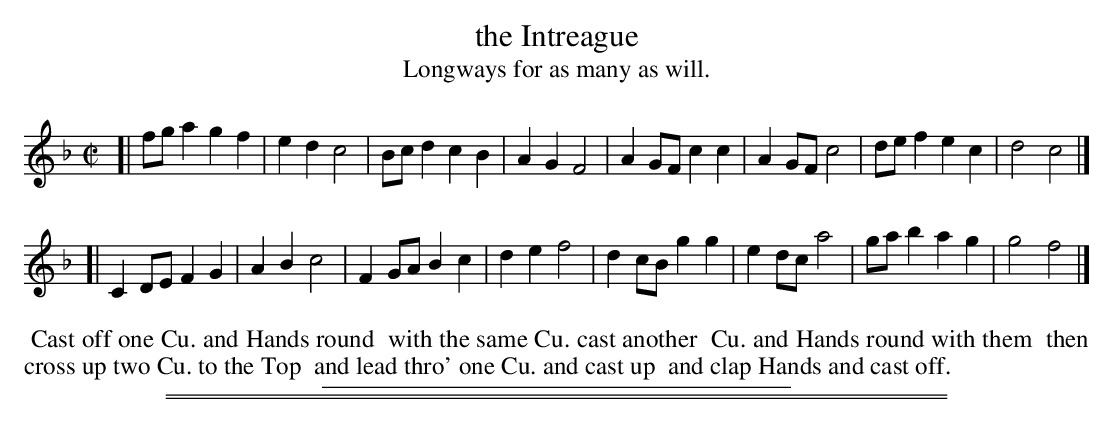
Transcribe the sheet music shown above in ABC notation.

X:1
T: the Intreague
T: Longways for as many as will.
M: C|
L: 1/8
K: F
[|\
fga2 g2f2 | e2d2 c4 | Bcd2 c2B2 | A2G2 F4 |\
A2GF c2c2 | A2GF c4 | def2 e2c2 | d4 c4 |]
[|\
C2DE F2G2 | A2B2 c4 | F2GA B2c2 | d2e2 f4 |\
d2cB g2g2 | e2dc a4 | gab2 a2g2 | g4 f4 |]
